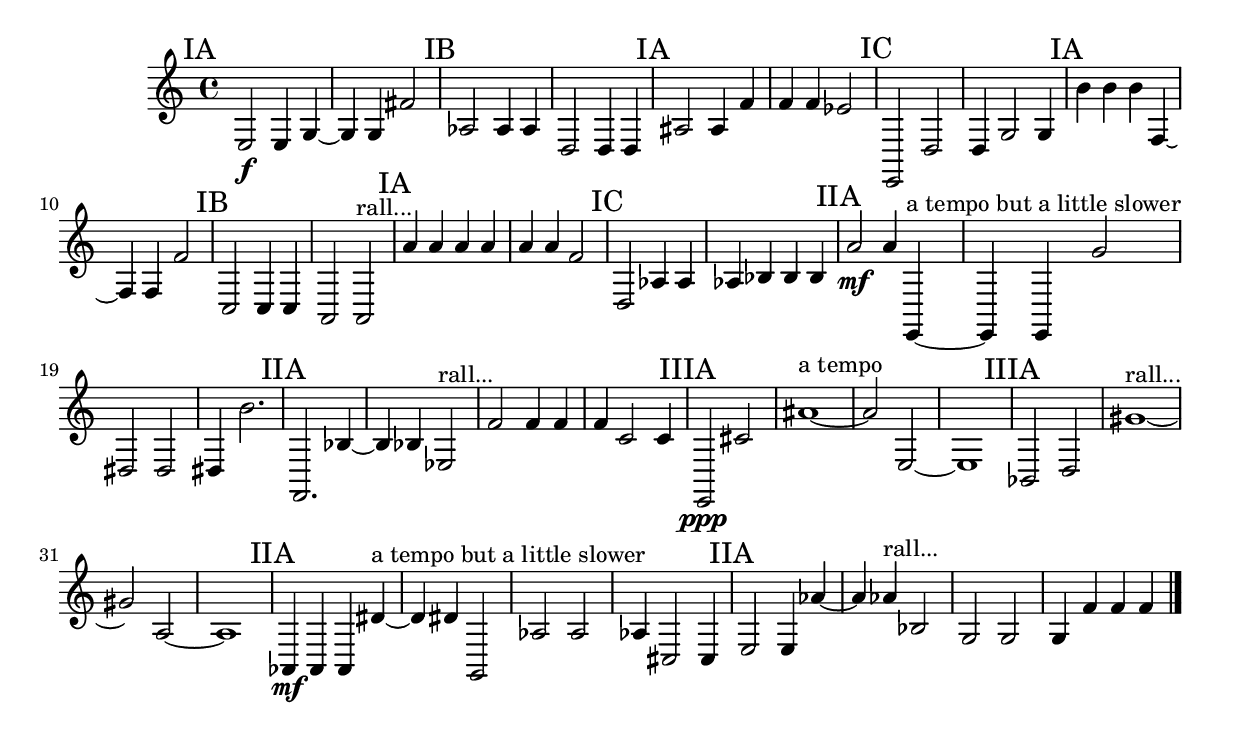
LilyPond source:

\new Voice {

|
\time 4/4
\mark "IA"
<e >2 \f
<e >4
<g >4~
|
<g >4
<g >4
<fis' >2
|
\mark "IB"
<aes >2
<aes >4
<aes >4
|
<d >2
<d >4
<d >4
|
\mark "IA"
<ais >2
<ais >4
<f' >4
|
<f' >4
<f' >4
<ees' >2
|
\mark "IC"
<e, >2
<d >2
|
<d >4
<g >2
<g >4
|
\mark "IA"
<b' >4
<b' >4
<b' >4
<f >4~
|
<f >4
<f >4
<f' >2
|
\mark "IB"
<c >2
<c >4
<c >4
|
<a, >2
<a, >2 ^"rall..."
|
\mark "IA"
<a' >4
<a' >4
<a' >4
<a' >4
|
<a' >4
<a' >4
<f' >2
|
\mark "IC"
<d >2
<aes >4
<aes >4
|
<aes >4
<bes >4
<bes >4
<bes >4
|
\mark "IIA"
<a' >2 \mf
<a' >4
<e, >4~ ^"a tempo but a little slower"
|
<e, >4
<e, >4
<g' >2
|
<dis >2
<dis >2
|
<dis >4
<b' >2.
|
\mark "IIA"
<f, >2.
<bes >4~
|
<bes >4
<bes >4
<ees >2 ^"rall..."
|
<f' >2
<f' >4
<f' >4
|
<f' >4
<c' >2
<c' >4
|
\mark "IIIA"
<e, >2 \ppp
<cis' >2
|
<ais' >1~ ^"a tempo"
|
<ais' >2
<e >2~
|
<e >1
|
\mark "IIIA"
<bes, >2
<d >2
|
<gis' >1~ ^"rall..."
|
<gis' >2
<a >2~
|
<a >1
|
\mark "IIA"
<aes, >4 \mf
<aes, >4
<aes, >4
<dis' >4~ ^"a tempo but a little slower"
|
<dis' >4
<dis' >4
<g, >2
|
<aes >2
<aes >2
|
<aes >4
<cis >2
<cis >4
|
\mark "IIA"
<e >2
<e >4
<aes' >4~
|
<aes' >4
<aes' >4 ^"rall..."
<bes >2
|
<g >2
<g >2
|
<g >4
<f' >4
<f' >4
<f' >4

\bar "|."
}